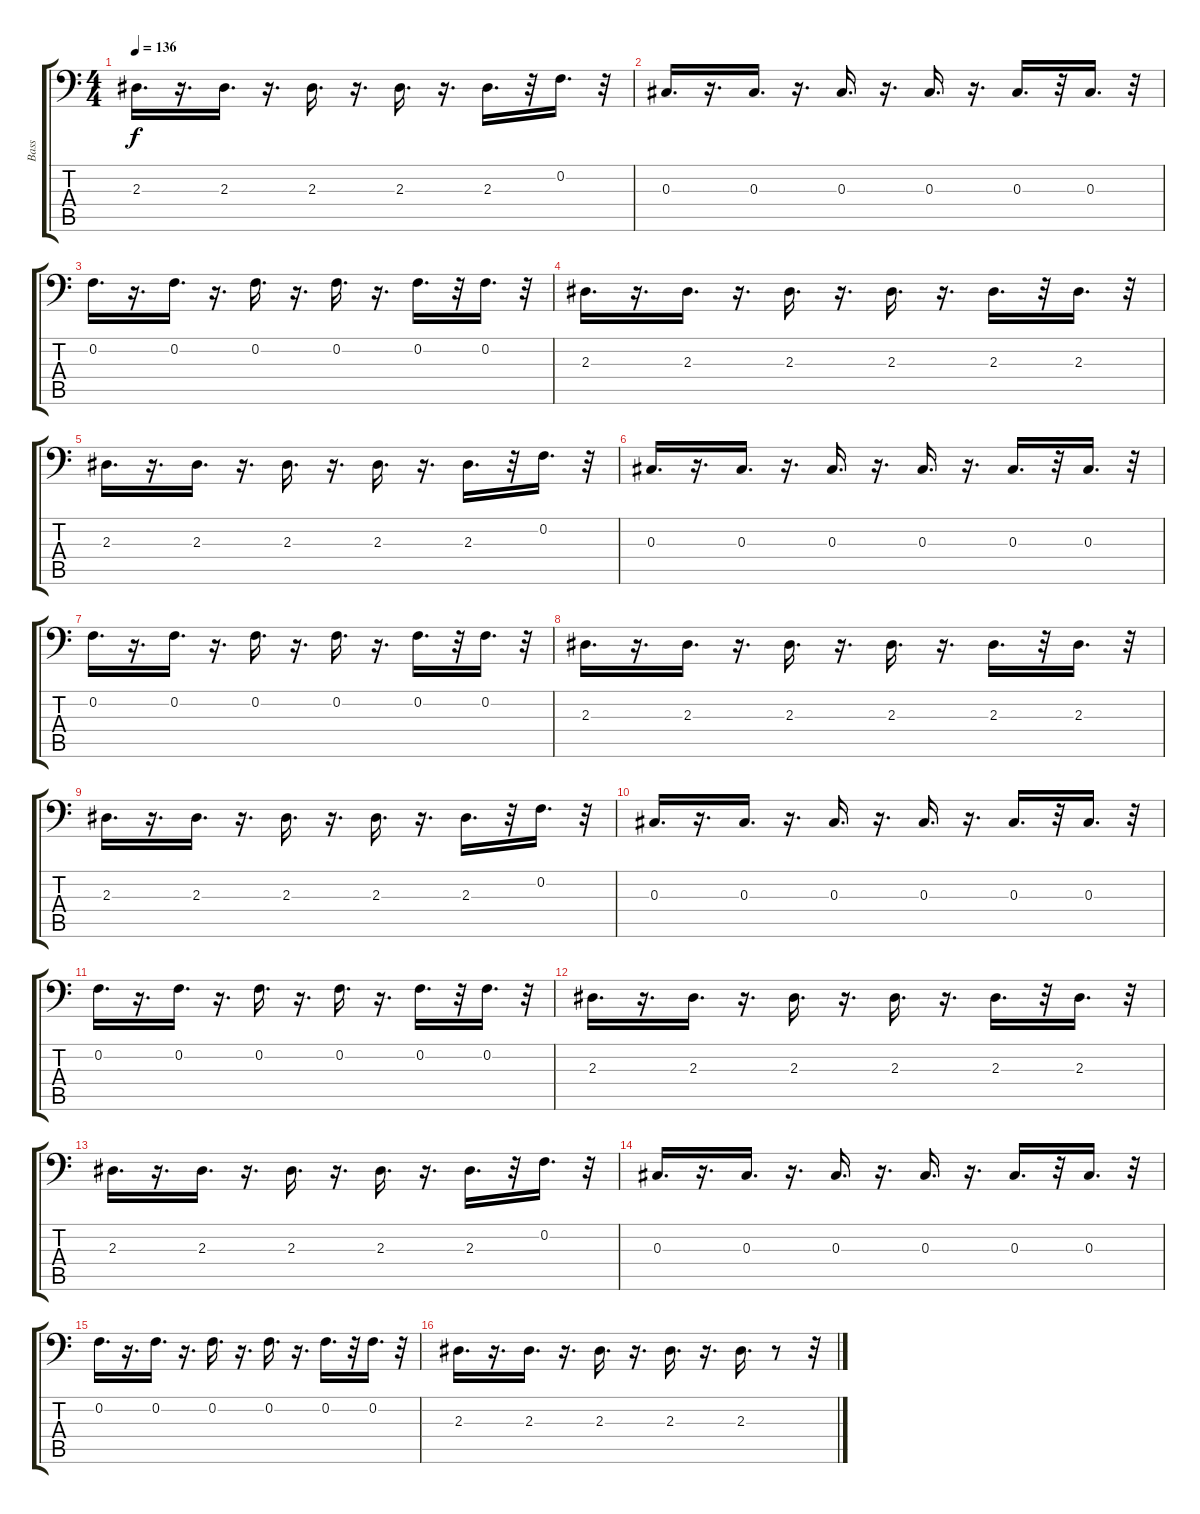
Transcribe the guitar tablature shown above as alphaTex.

\track ("Bass" "Bass") {instrument synthbass1}
\staff {score tabs}
\tuning (Bb2 F2 Db2 Ab1 Eb1 Bb0) {hide}
\ts (4 4)
\tempo 136
\clef f4
\ks c
2.3.16{d dy f} r.16{d} 2.3.16{d} r.16{d} 2.3.16{d} r.16{d} 2.3.16{d} r.16{d} 2.3.16{d} r.32 0.2.16{d} r.32 |
0.3.16{d} r.16{d} 0.3.16{d} r.16{d} 0.3.16{d} r.16{d} 0.3.16{d} r.16{d} 0.3.16{d} r.32 0.3.16{d} r.32 |
0.2.16{d} r.16{d} 0.2.16{d} r.16{d} 0.2.16{d} r.16{d} 0.2.16{d} r.16{d} 0.2.16{d} r.32 0.2.16{d} r.32 |
2.3.16{d} r.16{d} 2.3.16{d} r.16{d} 2.3.16{d} r.16{d} 2.3.16{d} r.16{d} 2.3.16{d} r.32 2.3.16{d} r.32 |
2.3.16{d} r.16{d} 2.3.16{d} r.16{d} 2.3.16{d} r.16{d} 2.3.16{d} r.16{d} 2.3.16{d} r.32 0.2.16{d} r.32 |
0.3.16{d} r.16{d} 0.3.16{d} r.16{d} 0.3.16{d} r.16{d} 0.3.16{d} r.16{d} 0.3.16{d} r.32 0.3.16{d} r.32 |
0.2.16{d} r.16{d} 0.2.16{d} r.16{d} 0.2.16{d} r.16{d} 0.2.16{d} r.16{d} 0.2.16{d} r.32 0.2.16{d} r.32 |
2.3.16{d} r.16{d} 2.3.16{d} r.16{d} 2.3.16{d} r.16{d} 2.3.16{d} r.16{d} 2.3.16{d} r.32 2.3.16{d} r.32 |
2.3.16{d} r.16{d} 2.3.16{d} r.16{d} 2.3.16{d} r.16{d} 2.3.16{d} r.16{d} 2.3.16{d} r.32 0.2.16{d} r.32 |
0.3.16{d} r.16{d} 0.3.16{d} r.16{d} 0.3.16{d} r.16{d} 0.3.16{d} r.16{d} 0.3.16{d} r.32 0.3.16{d} r.32 |
0.2.16{d} r.16{d} 0.2.16{d} r.16{d} 0.2.16{d} r.16{d} 0.2.16{d} r.16{d} 0.2.16{d} r.32 0.2.16{d} r.32 |
2.3.16{d} r.16{d} 2.3.16{d} r.16{d} 2.3.16{d} r.16{d} 2.3.16{d} r.16{d} 2.3.16{d} r.32 2.3.16{d} r.32 |
2.3.16{d} r.16{d} 2.3.16{d} r.16{d} 2.3.16{d} r.16{d} 2.3.16{d} r.16{d} 2.3.16{d} r.32 0.2.16{d} r.32 |
0.3.16{d} r.16{d} 0.3.16{d} r.16{d} 0.3.16{d} r.16{d} 0.3.16{d} r.16{d} 0.3.16{d} r.32 0.3.16{d} r.32 |
0.2.16{d} r.16{d} 0.2.16{d} r.16{d} 0.2.16{d} r.16{d} 0.2.16{d} r.16{d} 0.2.16{d} r.32 0.2.16{d} r.32 |
2.3.16{d} r.16{d} 2.3.16{d} r.16{d} 2.3.16{d} r.16{d} 2.3.16{d} r.16{d} 2.3.16{d} r.8 r.32
